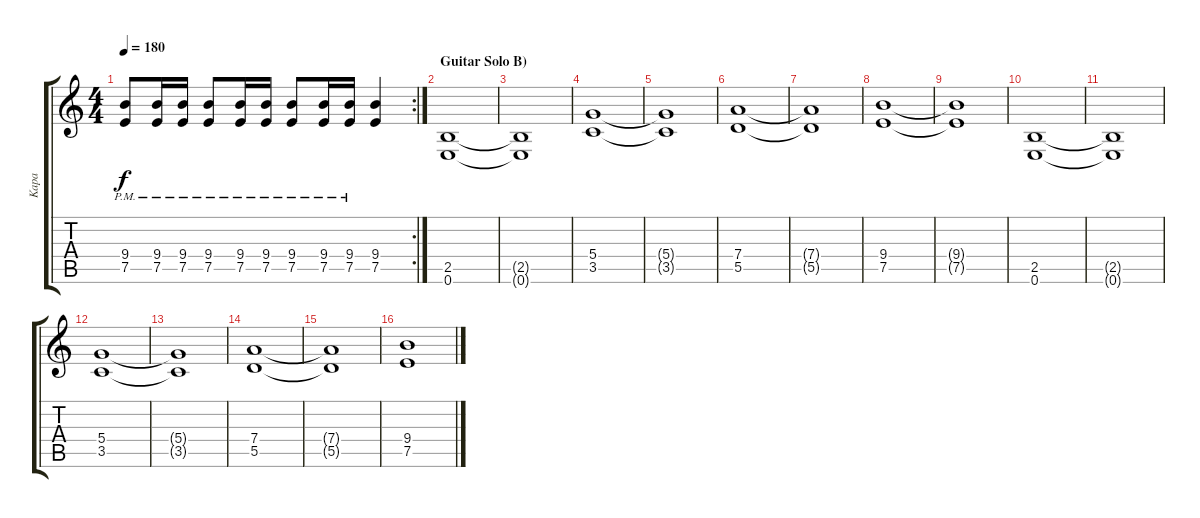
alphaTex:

\track ("Kapa" "Kapa") {instrument distortionguitar}
\staff {score tabs}
\tuning (E4 B3 G3 D3 A2 E2) {hide}
\rc 2
\ts (4 4)
\tempo 180
\clef g2
\ks c
(9.4{pm} 7.5{pm}).8{dy f} (9.4{pm} 7.5{pm}).16 (9.4{pm} 7.5{pm}).16 (9.4{pm} 7.5{pm}).8 (9.4{pm} 7.5{pm}).16 (9.4{pm} 7.5{pm}).16 (9.4{pm} 7.5{pm}).8 (9.4{pm} 7.5{pm}).16 (9.4{pm} 7.5{pm}).16 (9.4 7.5).4 |
\section ("" "Guitar Solo B)")
(2.5 0.6).1 |
(2.5{t} 0.6{t}).1 |
(5.4 3.5).1 |
(5.4{t} 3.5{t}).1 |
(7.4 5.5).1 |
(7.4{t} 5.5{t}).1 |
(9.4 7.5).1 |
(9.4{t} 7.5{t}).1 |
(2.5 0.6).1 |
(2.5{t} 0.6{t}).1 |
(5.4 3.5).1 |
(5.4{t} 3.5{t}).1 |
(7.4 5.5).1 |
(7.4{t} 5.5{t}).1 |
(9.4 7.5).1
